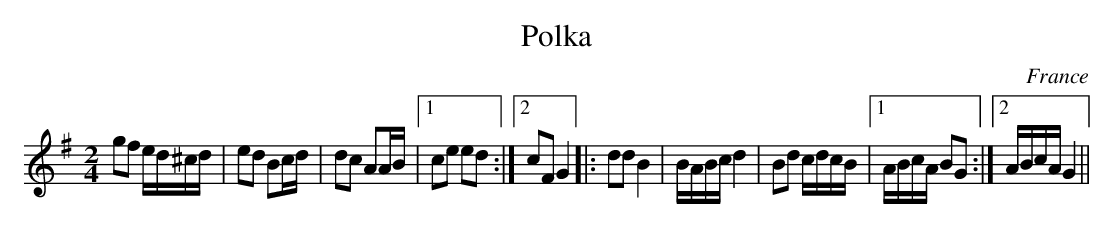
X:1
T:Polka
O:France
M:2/4
K:G
g2f2 ed^cd|e2d2 B2cd|d2c2 A2AB\
|1c2e2 e2d2:|2c2F2G4|:\
d2d2B4|BABc d4|B2d2 cdcB\
|1 ABcA B2G2 :|2 ABcA G4||
